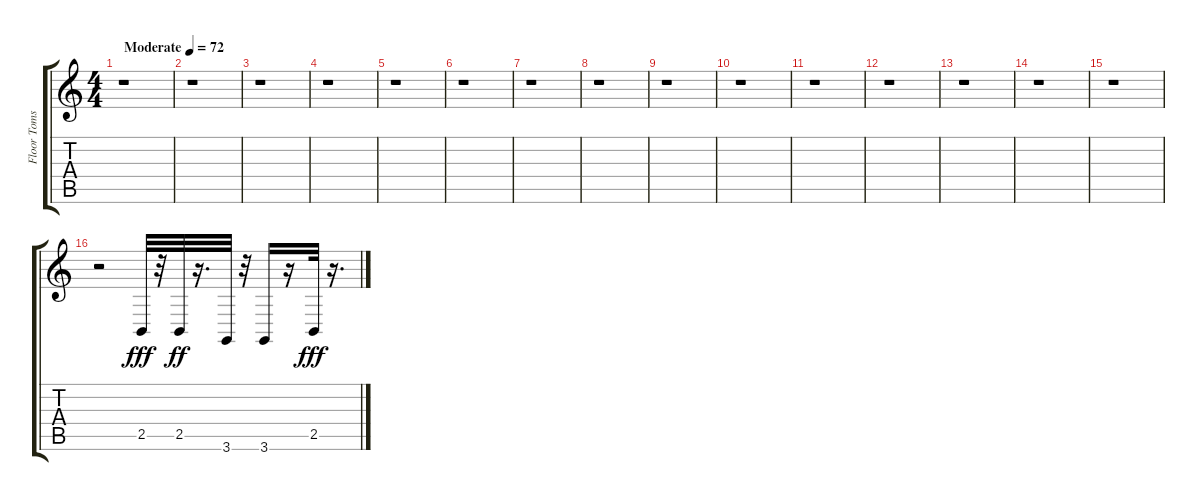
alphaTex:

\track ("Floor Toms" "Floor Toms") {instrument lead3calliope}
\staff {score tabs}
\tuning (E4 B3 G3 D3 A2 E2) {hide}
\ts (4 4)
\tempo (72 "Moderate")
\clef g2
\ks c
r.1{dy fff instrument lead3calliope} |
r.1 |
r.1 |
r.1 |
r.1 |
r.1 |
r.1 |
r.1 |
r.1 |
r.1 |
r.1 |
r.1 |
r.1 |
r.1 |
r.1 |
r.2 2.5.32 r.32 2.5.32{dy ff} r.16{d} 3.6.32 r.32 3.6.16 r.16 2.5.32{dy fff} r.16{d}
